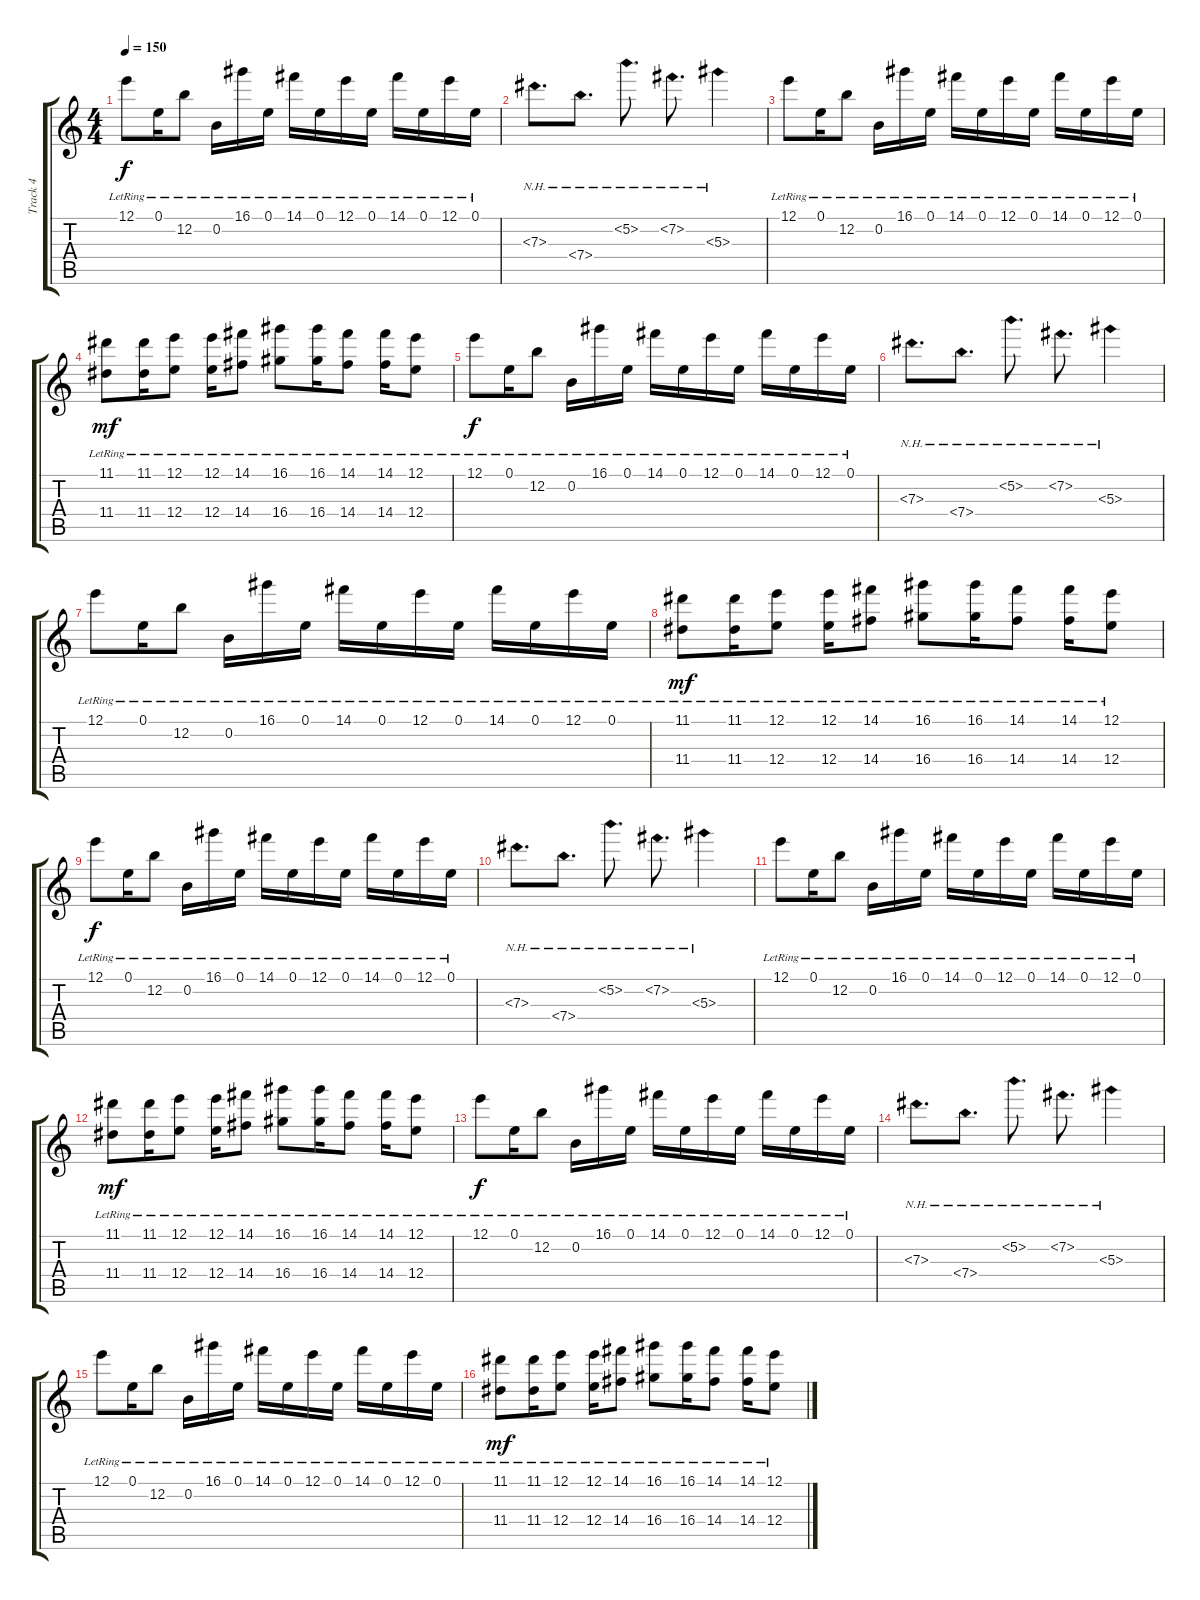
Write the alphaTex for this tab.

\track ("Track 4" "Track 4") {instrument electricguitarjazz}
\staff {score tabs}
\tuning (E4 B3 Ab3 E3 B2 E2) {hide}
\ts (4 4)
\tempo 150
\clef g2
\ks c
12.1{lr}.8{dy f} 0.1{lr}.16 12.2{lr}.8 0.2{lr}.16 16.1{lr}.16 0.1{lr}.16 14.1{lr}.16 0.1{lr}.16 12.1{lr}.16 0.1{lr}.16 14.1{lr}.16 0.1{lr}.16 12.1{lr}.16 0.1{lr}.16 |
7.3{nh}.8{d} 7.4{nh}.8{d} 5.2{nh}.8{d} 7.2{nh}.8{d} 5.3{nh}.4 |
12.1{lr}.8 0.1{lr}.16 12.2{lr}.8 0.2{lr}.16 16.1{lr}.16 0.1{lr}.16 14.1{lr}.16 0.1{lr}.16 12.1{lr}.16 0.1{lr}.16 14.1{lr}.16 0.1{lr}.16 12.1{lr}.16 0.1{lr}.16 |
(11.1{lr} 11.4{lr}).8{dy mf} (11.1{lr} 11.4{lr}).16 (12.1{lr} 12.4{lr}).8 (12.1{lr} 12.4{lr}).16 (14.1{lr} 14.4{lr}).8 (16.1{lr} 16.4{lr}).8 (16.1{lr} 16.4{lr}).16 (14.1{lr} 14.4{lr}).8 (14.1{lr} 14.4{lr}).16 (12.1{lr} 12.4{lr}).8 |
12.1{lr}.8{dy f} 0.1{lr}.16 12.2{lr}.8 0.2{lr}.16 16.1{lr}.16 0.1{lr}.16 14.1{lr}.16 0.1{lr}.16 12.1{lr}.16 0.1{lr}.16 14.1{lr}.16 0.1{lr}.16 12.1{lr}.16 0.1{lr}.16 |
7.3{nh}.8{d} 7.4{nh}.8{d} 5.2{nh}.8{d} 7.2{nh}.8{d} 5.3{nh}.4 |
12.1{lr}.8 0.1{lr}.16 12.2{lr}.8 0.2{lr}.16 16.1{lr}.16 0.1{lr}.16 14.1{lr}.16 0.1{lr}.16 12.1{lr}.16 0.1{lr}.16 14.1{lr}.16 0.1{lr}.16 12.1{lr}.16 0.1{lr}.16 |
(11.1{lr} 11.4{lr}).8{dy mf} (11.1{lr} 11.4{lr}).16 (12.1{lr} 12.4{lr}).8 (12.1{lr} 12.4{lr}).16 (14.1{lr} 14.4{lr}).8 (16.1{lr} 16.4{lr}).8 (16.1{lr} 16.4{lr}).16 (14.1{lr} 14.4{lr}).8 (14.1{lr} 14.4{lr}).16 (12.1{lr} 12.4{lr}).8 |
12.1{lr}.8{dy f} 0.1{lr}.16 12.2{lr}.8 0.2{lr}.16 16.1{lr}.16 0.1{lr}.16 14.1{lr}.16 0.1{lr}.16 12.1{lr}.16 0.1{lr}.16 14.1{lr}.16 0.1{lr}.16 12.1{lr}.16 0.1{lr}.16 |
7.3{nh}.8{d} 7.4{nh}.8{d} 5.2{nh}.8{d} 7.2{nh}.8{d} 5.3{nh}.4 |
12.1{lr}.8 0.1{lr}.16 12.2{lr}.8 0.2{lr}.16 16.1{lr}.16 0.1{lr}.16 14.1{lr}.16 0.1{lr}.16 12.1{lr}.16 0.1{lr}.16 14.1{lr}.16 0.1{lr}.16 12.1{lr}.16 0.1{lr}.16 |
(11.1{lr} 11.4{lr}).8{dy mf} (11.1{lr} 11.4{lr}).16 (12.1{lr} 12.4{lr}).8 (12.1{lr} 12.4{lr}).16 (14.1{lr} 14.4{lr}).8 (16.1{lr} 16.4{lr}).8 (16.1{lr} 16.4{lr}).16 (14.1{lr} 14.4{lr}).8 (14.1{lr} 14.4{lr}).16 (12.1{lr} 12.4{lr}).8 |
12.1{lr}.8{dy f} 0.1{lr}.16 12.2{lr}.8 0.2{lr}.16 16.1{lr}.16 0.1{lr}.16 14.1{lr}.16 0.1{lr}.16 12.1{lr}.16 0.1{lr}.16 14.1{lr}.16 0.1{lr}.16 12.1{lr}.16 0.1{lr}.16 |
7.3{nh}.8{d} 7.4{nh}.8{d} 5.2{nh}.8{d} 7.2{nh}.8{d} 5.3{nh}.4 |
12.1{lr}.8 0.1{lr}.16 12.2{lr}.8 0.2{lr}.16 16.1{lr}.16 0.1{lr}.16 14.1{lr}.16 0.1{lr}.16 12.1{lr}.16 0.1{lr}.16 14.1{lr}.16 0.1{lr}.16 12.1{lr}.16 0.1{lr}.16 |
(11.1{lr} 11.4{lr}).8{dy mf} (11.1{lr} 11.4{lr}).16 (12.1{lr} 12.4{lr}).8 (12.1{lr} 12.4{lr}).16 (14.1{lr} 14.4{lr}).8 (16.1{lr} 16.4{lr}).8 (16.1{lr} 16.4{lr}).16 (14.1{lr} 14.4{lr}).8 (14.1{lr} 14.4{lr}).16 (12.1{lr} 12.4{lr}).8
